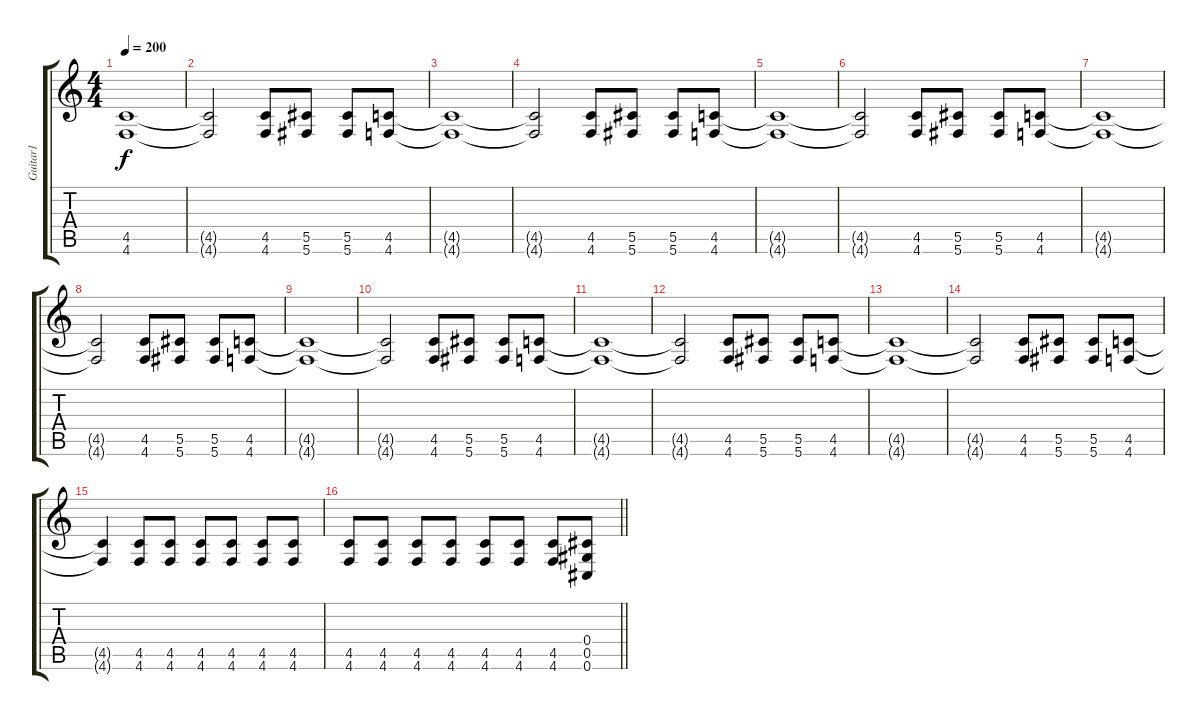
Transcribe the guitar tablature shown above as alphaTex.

\track ("Guitar1" "Guitar1") {instrument distortionguitar}
\staff {score tabs}
\tuning (Eb4 Bb3 Gb3 Db3 Ab2 Db2) {hide}
\ts (4 4)
\tempo 200
\clef g2
\ks c
(4.5{t} 4.6{t}).1{dy f} |
(4.5{t} 4.6{t}).2 (4.5 4.6).8 (5.5 5.6).8 (5.5 5.6).8 (4.5 4.6).8 |
(4.5{t} 4.6{t}).1 |
(4.5{t} 4.6{t}).2 (4.5 4.6).8 (5.5 5.6).8 (5.5 5.6).8 (4.5 4.6).8 |
(4.5{t} 4.6{t}).1 |
(4.5{t} 4.6{t}).2 (4.5 4.6).8 (5.5 5.6).8 (5.5 5.6).8 (4.5 4.6).8 |
(4.5{t} 4.6{t}).1 |
(4.5{t} 4.6{t}).2 (4.5 4.6).8 (5.5 5.6).8 (5.5 5.6).8 (4.5 4.6).8 |
(4.5{t} 4.6{t}).1 |
(4.5{t} 4.6{t}).2 (4.5 4.6).8 (5.5 5.6).8 (5.5 5.6).8 (4.5 4.6).8 |
(4.5{t} 4.6{t}).1 |
(4.5{t} 4.6{t}).2 (4.5 4.6).8 (5.5 5.6).8 (5.5 5.6).8 (4.5 4.6).8 |
(4.5{t} 4.6{t}).1 |
(4.5{t} 4.6{t}).2 (4.5 4.6).8 (5.5 5.6).8 (5.5 5.6).8 (4.5 4.6).8 |
(4.5{t} 4.6{t}).4 (4.5 4.6).8 (4.5 4.6).8 (4.5 4.6).8 (4.5 4.6).8 (4.5 4.6).8 (4.5 4.6).8 |
\barLineRight lightlight
(4.5 4.6).8 (4.5 4.6).8 (4.5 4.6).8 (4.5 4.6).8 (4.5 4.6).8 (4.5 4.6).8 (4.5 4.6).8 (0.4 0.5 0.6).8
